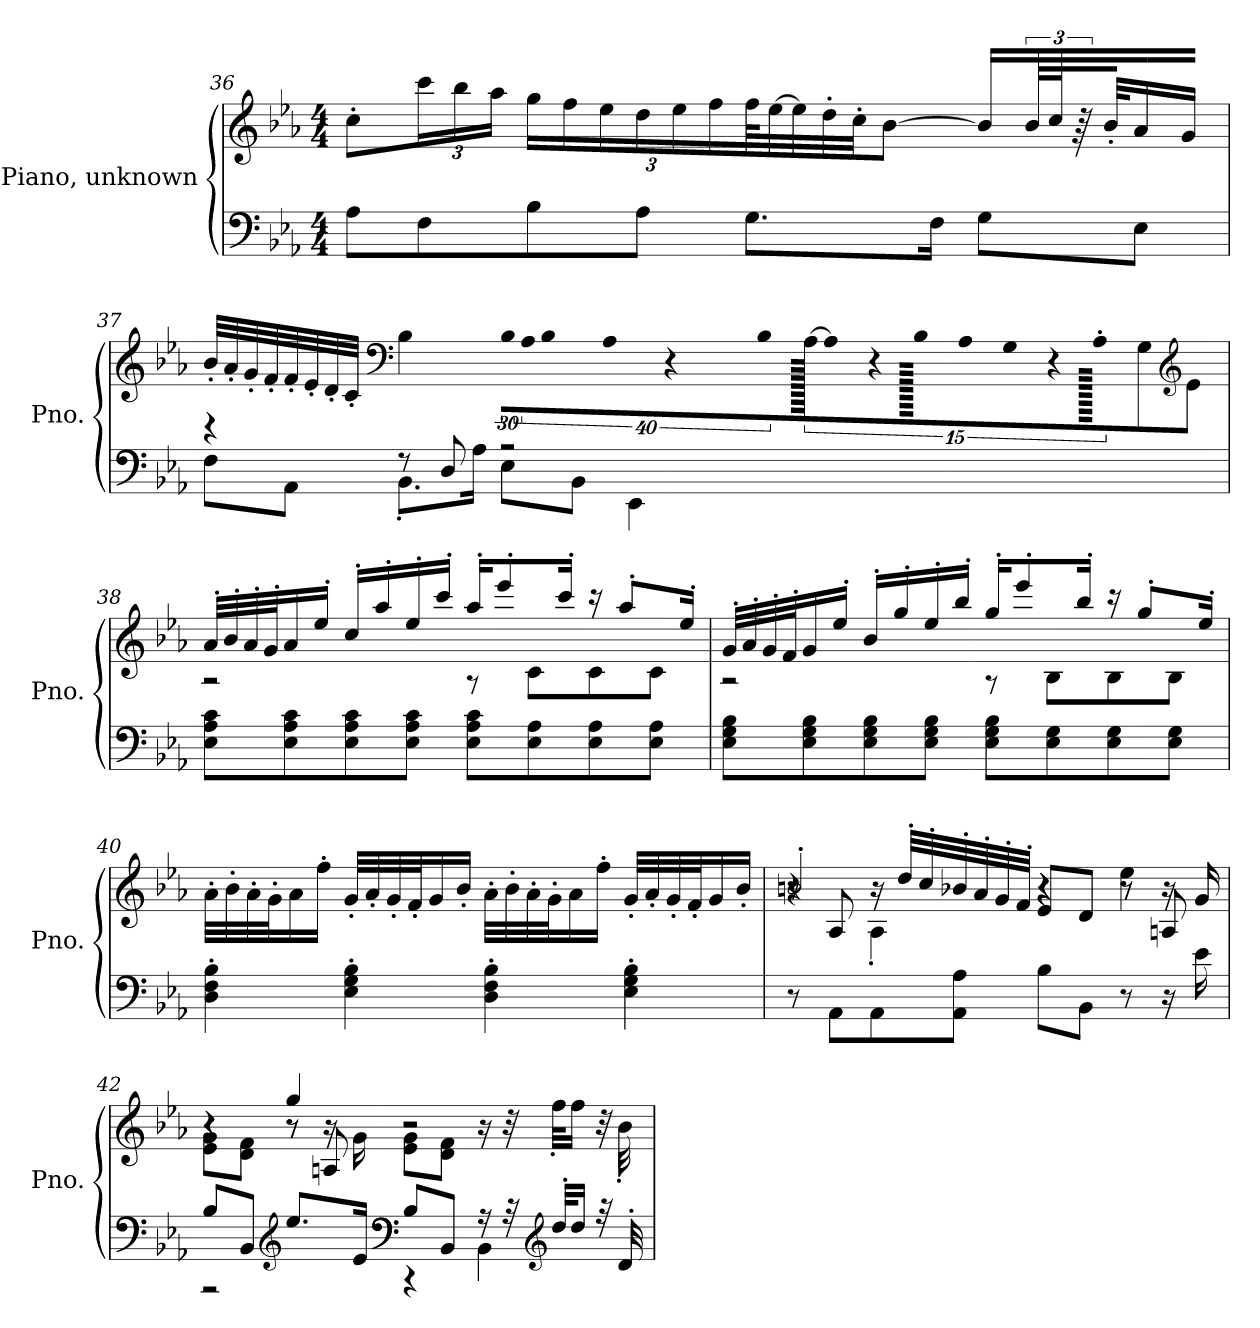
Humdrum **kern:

**kern	**kern
*part1	*part1
*staff2	*staff1
*I"Piano, unknown	*
*I'Pno.	*
!!LO:LB:g=z
*clefF4	*clefG2
*k[b-e-a-]	*k[b-e-a-]
*M4/4	*M4/4
=36	=36
8A-\L	8cc'\L
*	*Xbrackettup
8F\	24ccc\L
.	24bb-\
.	24aa-\JJ
8B-\	24gg\LL
.	24ff\
.	24ee-\
8A-\J	24dd\
.	24ee-\
.	24ff\
8.G\L	96ff\KL
.	[48ee-\
.	32ee-\]
.	32dd'\
.	32cc'\JJ
.	[8b-\J
16F\Jk	.
8G\L	16b-\LL]
*	*brackettup
.	96b-\LL
.	96cc\JJJJ
.	96r
.	32b-'/KLL
8E-\J	16a-/
.	16g/JJ
!!LO:LB:g=z
=37	=37
*^	*
4r	8F\L	32b-'/LLL
.	.	32a-'/
.	.	32g'/
.	.	32f'/
.	8AA-\J	32f'/
.	.	32e-'/
.	.	32d'/
.	.	32c'/JJJ
*	*	*clefF4
8r	8.BB-'\L	4B-\
8D/	.	.
.	16A-\Jk	.
!	!	!LO:N:vis=64
2r	8E-\L	960%17B-\KLLL
!	!	!LO:N:vis=32
.	.	640%23A-\
!	!	!LO:N:vis=64
.	.	960%17B-\L
!	!	!LO:N:vis=64
.	.	960%17A-\JJJJ
!	!	!LO:N:vis=64
.	.	960%17r
.	.	1920ryy
!	!	!LO:N:vis=64
.	.	960%17B-\LLLL
.	8BB-\J	[1920A-\
.	.	640%11A-\JJJ]
!	!	!LO:N:vis=64
.	.	960%17r
.	.	1920ryy
!	!	!LO:N:vis=64
.	.	960%17B-\LLLL
!	!	!LO:N:vis=64
.	.	960%17A-\
!	!	!LO:N:vis=64
.	.	960%17G\JJJJ
!	!	!LO:N:vis=64
.	.	960%17r
.	.	1920ryy
!	!	!LO:N:vis=64
.	.	960%17A-'\KKKL
.	4EE-\	8G\
*	*	*clefG2
.	.	8e-\J
*v	*v	*
!!LO:PB:g=z
=38	=38
*	*^
8E-\ 8A-\ 8c\L	32a-'/LLL	2r
.	32b-'/	.
.	32a-'/	.
.	32g'/J	.
8E-\ 8A-\ 8c\	16a-/	.
.	16ee-'/JJ	.
8E-\ 8A-\ 8c\	16cc'/LL	.
.	16aa-'/	.
8E-\ 8A-\ 8c\J	16ee-'/	.
.	16ccc'/JJ	.
8E-\ 8A-\ 8c\L	16aa-'/KL	8r
.	8eee-'/	.
8E-\ 8A-\	.	8c\L
.	16ccc'/Jk	.
8E-\ 8A-\	16r	8c\
.	8aa-'/L	.
8E-\ 8A-\J	.	8c\J
.	16ee-'/Jk	.
=39	=39	=39
8E-\ 8G\ 8B-\L	32g'/LLL	2r
.	32a-'/	.
.	32g'/	.
.	32f'/J	.
8E-\ 8G\ 8B-\	16g/	.
.	16ee-'/JJ	.
8E-\ 8G\ 8B-\	16b-'/LL	.
.	16gg'/	.
8E-\ 8G\ 8B-\J	16ee-'/	.
.	16bb-'/JJ	.
8E-\ 8G\ 8B-\L	16gg'/KL	8r
.	8eee-'/	.
8E-\ 8G\	.	8B-\L
.	16bb-'/Jk	.
8E-\ 8G\	16r	8B-\
.	8gg'/L	.
8E-\ 8G\J	.	8B-\J
.	16ee-'/Jk	.
*	*v	*v
!!LO:LB:g=z
=40	=40
4D\' 4F\' 4B-\'	32a-'\LLL
.	32b-'\
.	32a-'\
.	32g'\J
.	16a-\
.	16ff'\JJ
4E-\' 4G\' 4B-\'	32g'/LLL
.	32a-'/
.	32g'/
.	32f'/J
.	16g/
.	16b-'/JJ
4D\' 4F\' 4B-\'	32a-'\LLL
.	32b-'\
.	32a-'\
.	32g'\J
.	16a-\
.	16ff'\JJ
4E-\' 4G\' 4B-\'	32g'/LLL
.	32a-'/
.	32g'/
.	32f'/J
.	16g/
.	16b-'/JJ
=41	=41
*	*^
*	*	*^
8r	8r	4r	2bn'/
8AA-\L	8A-/	.	.
8AA-\	16r	4A-'\	.
.	32dd'/LLL	.	.
.	32cc'/	.	.
8AA-\ 8A-\J	32b-X'/	.	.
.	32a-'/	.	.
.	32g'/	.	.
.	32f'/JJJ	.	.
8B-\L	8e-/L	4r	4r
8BB-\J	8d/J	.	.
8r	8r	4ee-\	8r
16r	16r	.	8An/
16e-\	16g/	.	.
!!LO:LB:g=z	!!	!!
=42	=42	=42	=42
*^	*	*	*
8B-/L	2r	4r	8e-\ 8g\L	4r
8BB-/J	.	.	8d\ 8f\J	.
*clefG2	*	*	*	*
8.ee-/L	.	4gg/	8r	8r
.	.	.	16r	8An/
16e-/Jk	.	.	16g\	.
*clefF4	*	*	*	*
8B-/L	4r	2r	8e-\ 8g\L	2r
8BB-/J	.	.	8d\ 8f\J	.
16r	4BB-\	.	16r	.
32r	.	.	32r	.
*clefG2	*	*	*	*
32dd'/KLL	.	.	32ff'\KLL	.
16dd/JJ	.	.	16ff\JJ	.
32r	.	.	32r	.
32d'/	.	.	32b-'\	.
*v	*v	*	*	*
*	*v	*v	*v
=	=
*-	*-
